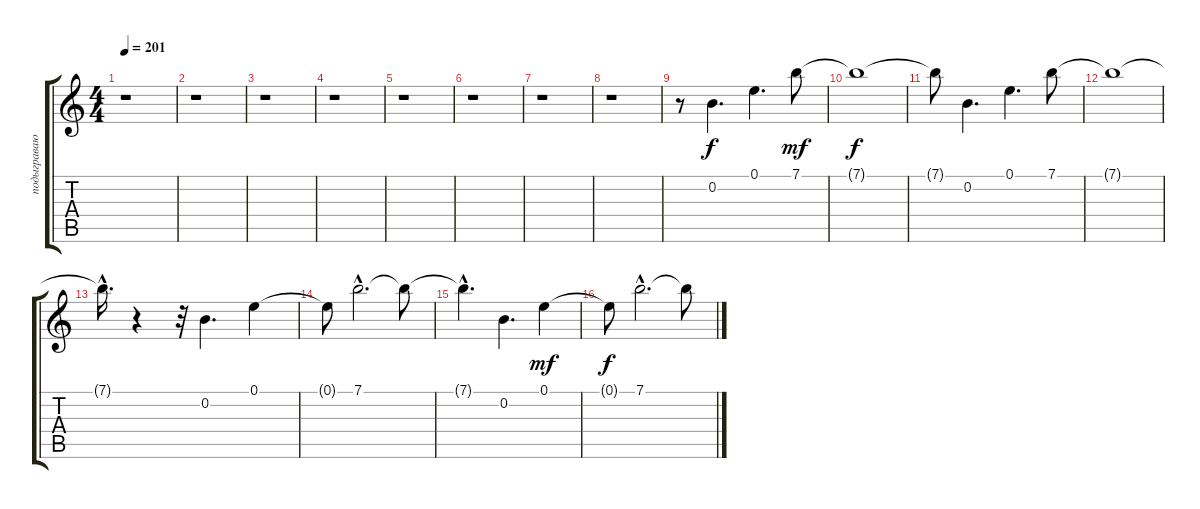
\track ("подыгравающее соло" "подыграваю") {instrument electricguitarjazz}
\staff {score tabs}
\tuning (E4 B3 G3 D3 A2 E2) {hide}
\ts (4 4)
\tempo 201
\clef g2
\ks c
r.1{dy f} |
r.1 |
r.1 |
r.1 |
r.1 |
r.1 |
r.1 |
r.1 |
r.8 0.2.4{d} 0.1.4{d} 7.1.8{dy mf} |
7.1{t}.1{dy f} |
7.1{t}.8 0.2.4{d} 0.1.4{d} 7.1.8 |
7.1{t}.1 |
7.1{hac t}.16{d} r.4 r.32 0.2.4{d} 0.1.4 |
0.1{t}.8 7.1{hac}.2{d} 7.1{t}.8 |
7.1{hac t}.4{d} 0.2.4{d} 0.1.4{dy mf} |
0.1{t}.8{dy f} 7.1{hac}.2{d} 7.1{t}.8
